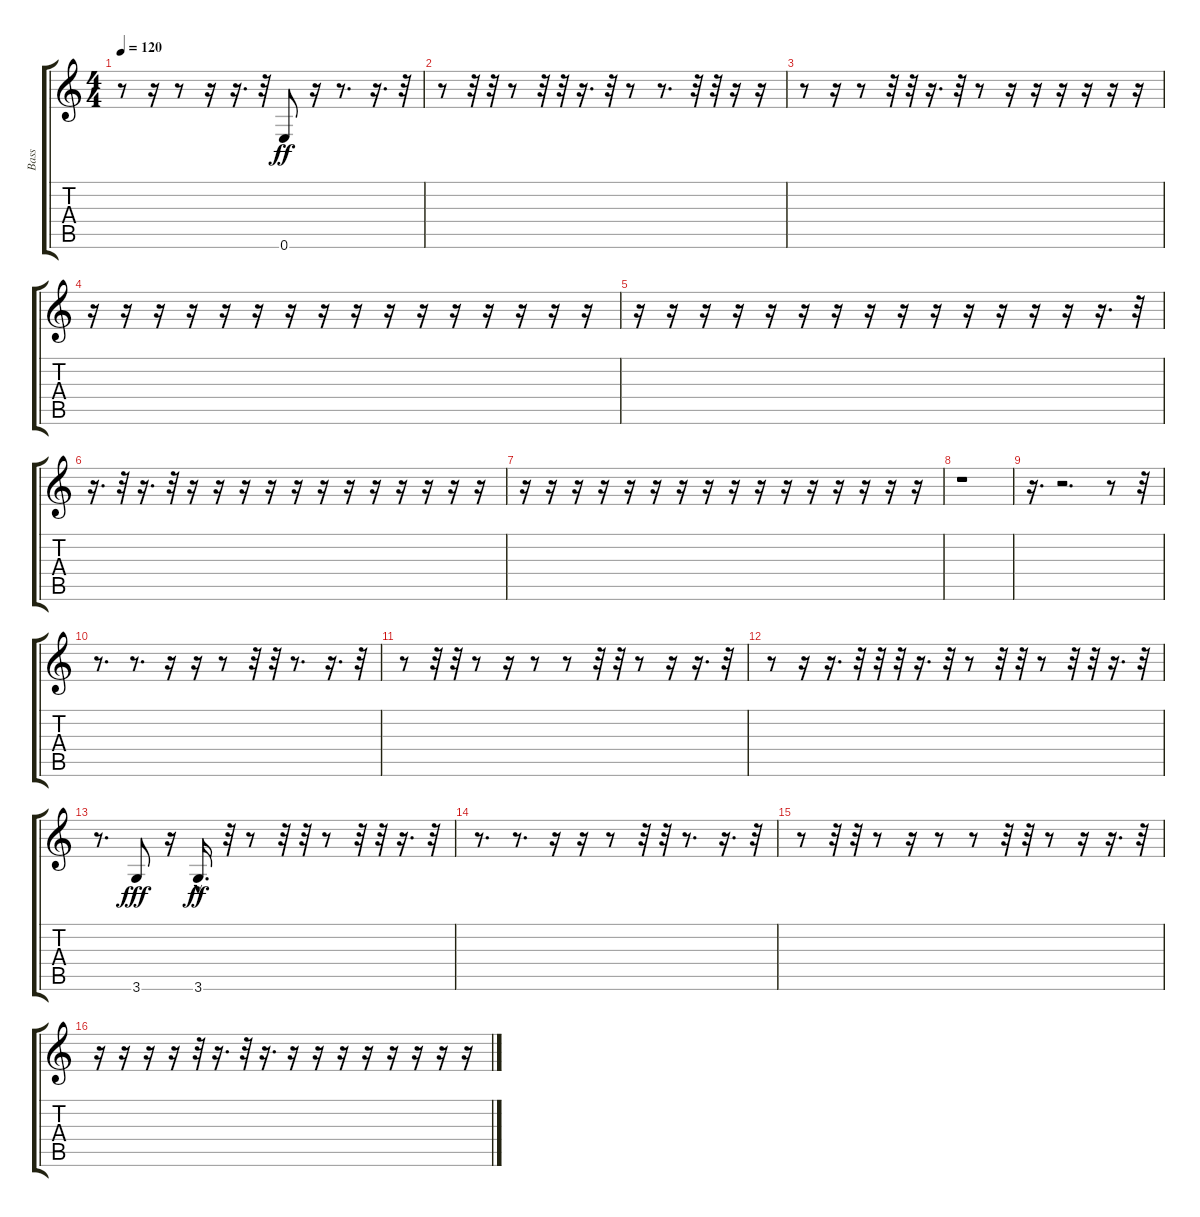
\track ("Bass" "Bass") {instrument electricbassfinger}
\staff {score tabs}
\tuning (E4 B3 G3 D3 A2 E2) {hide}
\ts (4 4)
\tempo 120
\clef g2
\ks c
r.8{dy fff} r.16 r.8 r.16 r.16{d} r.32 0.6.8{dy ff} r.16 r.8{d} r.16{d} r.32 |
r.8 r.32 r.32 r.8 r.32 r.32 r.16{d} r.32 r.8 r.8{d} r.32 r.32 r.16 r.16 |
r.8 r.16 r.8 r.32 r.32 r.16{d} r.32 r.8 r.16 r.16 r.16 r.16 r.16 r.16 |
r.16 r.16 r.16 r.16 r.16 r.16 r.16 r.16 r.16 r.16 r.16 r.16 r.16 r.16 r.16 r.16 |
r.16 r.16 r.16 r.16 r.16 r.16 r.16 r.16 r.16 r.16 r.16 r.16 r.16 r.16 r.16{d} r.32 |
r.16{d} r.32 r.16{d} r.32 r.16 r.16 r.16 r.16 r.16 r.16 r.16 r.16 r.16 r.16 r.16 r.16 |
r.16 r.16 r.16 r.16 r.16 r.16 r.16 r.16 r.16 r.16 r.16 r.16 r.16 r.16 r.16 r.16 |
r.1 |
r.16{d} r.2{d} r.8 r.32 |
r.8{d} r.8{d} r.16 r.16 r.8 r.32 r.32 r.8{d} r.16{d} r.32 |
r.8 r.32 r.32 r.8 r.16 r.8 r.8 r.32 r.32 r.8 r.16 r.16{d} r.32 |
r.8 r.16 r.16{d} r.32 r.32 r.32 r.16{d} r.32 r.8 r.32 r.32 r.8 r.32 r.32 r.16{d} r.32 |
r.8{d} 3.6.8{dy fff} r.16 3.6{hac}.16{d dy ff} r.32 r.8 r.32 r.32 r.8 r.32 r.32 r.16{d} r.32 |
r.8{d} r.8{d} r.16 r.16 r.8 r.32 r.32 r.8{d} r.16{d} r.32 |
r.8 r.32 r.32 r.8 r.16 r.8 r.8 r.32 r.32 r.8 r.16 r.16{d} r.32 |
r.16 r.16 r.16 r.16 r.32 r.16{d} r.32 r.16{d} r.16 r.16 r.16 r.16 r.16 r.16 r.16 r.16
